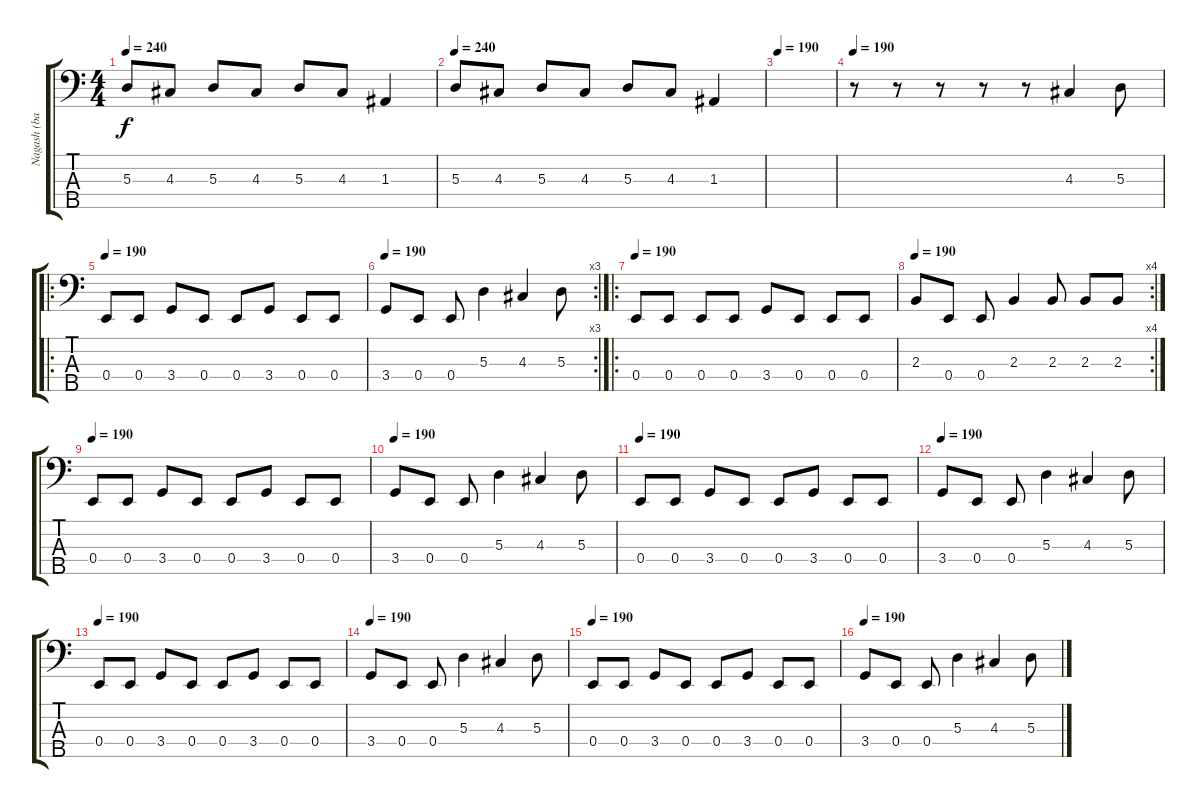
\track ("Nagash (bass guitar)" "Nagash (ba") {instrument electricbasspick}
\staff {score tabs}
\tuning (G2 D2 A1 E1 B0) {hide}
\ts (4 4)
\tempo 240
\clef f4
\ks c
5.3.8{dy f} 4.3.8 5.3.8 4.3.8 5.3.8 4.3.8 1.3.4 |
\tempo 240
5.3.8 4.3.8 5.3.8 4.3.8 5.3.8 4.3.8 1.3.4 |
\tempo 190
|
\tempo 190
r.8 r.8 r.8 r.8 r.8 4.3.4 5.3.8 |
\ro
\tempo 190
0.4.8 0.4.8 3.4.8 0.4.8 0.4.8 3.4.8 0.4.8 0.4.8 |
\rc 3
\tempo 190
3.4.8 0.4.8 0.4.8 5.3.4 4.3.4 5.3.8 |
\ro
\tempo 190
0.4.8 0.4.8 0.4.8 0.4.8 3.4.8 0.4.8 0.4.8 0.4.8 |
\rc 4
\tempo 190
2.3.8 0.4.8 0.4.8 2.3.4 2.3.8 2.3.8 2.3.8 |
\tempo 190
0.4.8 0.4.8 3.4.8 0.4.8 0.4.8 3.4.8 0.4.8 0.4.8 |
\tempo 190
3.4.8 0.4.8 0.4.8 5.3.4 4.3.4 5.3.8 |
\tempo 190
0.4.8 0.4.8 3.4.8 0.4.8 0.4.8 3.4.8 0.4.8 0.4.8 |
\tempo 190
3.4.8 0.4.8 0.4.8 5.3.4 4.3.4 5.3.8 |
\tempo 190
0.4.8 0.4.8 3.4.8 0.4.8 0.4.8 3.4.8 0.4.8 0.4.8 |
\tempo 190
3.4.8 0.4.8 0.4.8 5.3.4 4.3.4 5.3.8 |
\tempo 190
0.4.8 0.4.8 3.4.8 0.4.8 0.4.8 3.4.8 0.4.8 0.4.8 |
\tempo 190
3.4.8 0.4.8 0.4.8 5.3.4 4.3.4 5.3.8
